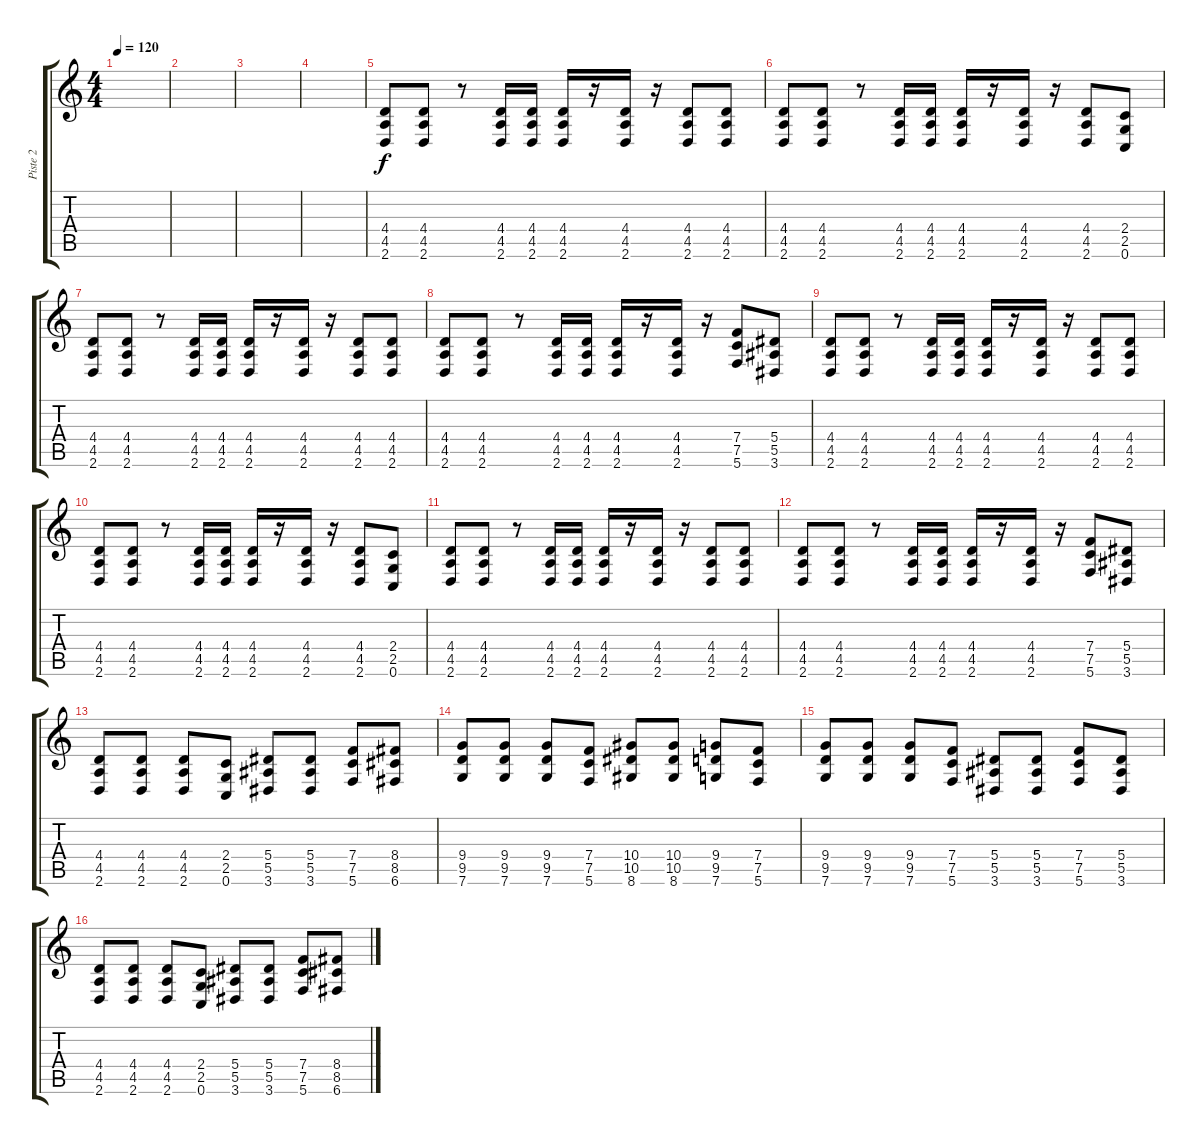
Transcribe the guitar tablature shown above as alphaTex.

\track ("Piste 2" "Piste 2") {instrument distortionguitar}
\staff {score tabs}
\tuning (C4 G3 Eb3 Bb2 F2 C2) {hide}
\ts (4 4)
\tempo 120
\clef g2
\ks c
|
|
|
|
(4.4 4.5 2.6).8 (4.4 4.5 2.6).8 r.8 (4.4 4.5 2.6).16 (4.4 4.5 2.6).16 (4.4 4.5 2.6).16 r.16 (4.4 4.5 2.6).16 r.16 (4.4 4.5 2.6).8 (4.4 4.5 2.6).8 |
(4.4 4.5 2.6).8 (4.4 4.5 2.6).8 r.8 (4.4 4.5 2.6).16 (4.4 4.5 2.6).16 (4.4 4.5 2.6).16 r.16 (4.4 4.5 2.6).16 r.16 (4.4 4.5 2.6).8 (2.4 2.5 0.6).8 |
(4.4 4.5 2.6).8 (4.4 4.5 2.6).8 r.8 (4.4 4.5 2.6).16 (4.4 4.5 2.6).16 (4.4 4.5 2.6).16 r.16 (4.4 4.5 2.6).16 r.16 (4.4 4.5 2.6).8 (4.4 4.5 2.6).8 |
(4.4 4.5 2.6).8 (4.4 4.5 2.6).8 r.8 (4.4 4.5 2.6).16 (4.4 4.5 2.6).16 (4.4 4.5 2.6).16 r.16 (4.4 4.5 2.6).16 r.16 (7.4 7.5 5.6).8 (5.4 5.5 3.6).8 |
(4.4 4.5 2.6).8 (4.4 4.5 2.6).8 r.8 (4.4 4.5 2.6).16 (4.4 4.5 2.6).16 (4.4 4.5 2.6).16 r.16 (4.4 4.5 2.6).16 r.16 (4.4 4.5 2.6).8 (4.4 4.5 2.6).8 |
(4.4 4.5 2.6).8 (4.4 4.5 2.6).8 r.8 (4.4 4.5 2.6).16 (4.4 4.5 2.6).16 (4.4 4.5 2.6).16 r.16 (4.4 4.5 2.6).16 r.16 (4.4 4.5 2.6).8 (2.4 2.5 0.6).8 |
(4.4 4.5 2.6).8 (4.4 4.5 2.6).8 r.8 (4.4 4.5 2.6).16 (4.4 4.5 2.6).16 (4.4 4.5 2.6).16 r.16 (4.4 4.5 2.6).16 r.16 (4.4 4.5 2.6).8 (4.4 4.5 2.6).8 |
(4.4 4.5 2.6).8 (4.4 4.5 2.6).8 r.8 (4.4 4.5 2.6).16 (4.4 4.5 2.6).16 (4.4 4.5 2.6).16 r.16 (4.4 4.5 2.6).16 r.16 (7.4 7.5 5.6).8 (5.4 5.5 3.6).8 |
(4.4 4.5 2.6).8 (4.4 4.5 2.6).8 (4.4 4.5 2.6).8 (2.4 2.5 0.6).8 (5.4 5.5 3.6).8 (5.4 5.5 3.6).8 (7.4 7.5 5.6).8 (8.4 8.5 6.6).8 |
(9.4 9.5 7.6).8 (9.4 9.5 7.6).8 (9.4 9.5 7.6).8 (7.4 7.5 5.6).8 (10.4 10.5 8.6).8 (10.4 10.5 8.6).8 (9.4 9.5 7.6).8 (7.4 7.5 5.6).8 |
(9.4 9.5 7.6).8 (9.4 9.5 7.6).8 (9.4 9.5 7.6).8 (7.4 7.5 5.6).8 (5.4 5.5 3.6).8 (5.4 5.5 3.6).8 (7.4 7.5 5.6).8 (5.4 5.5 3.6).8 |
(4.4 4.5 2.6).8 (4.4 4.5 2.6).8 (4.4 4.5 2.6).8 (2.4 2.5 0.6).8 (5.4 5.5 3.6).8 (5.4 5.5 3.6).8 (7.4 7.5 5.6).8 (8.4 8.5 6.6).8
